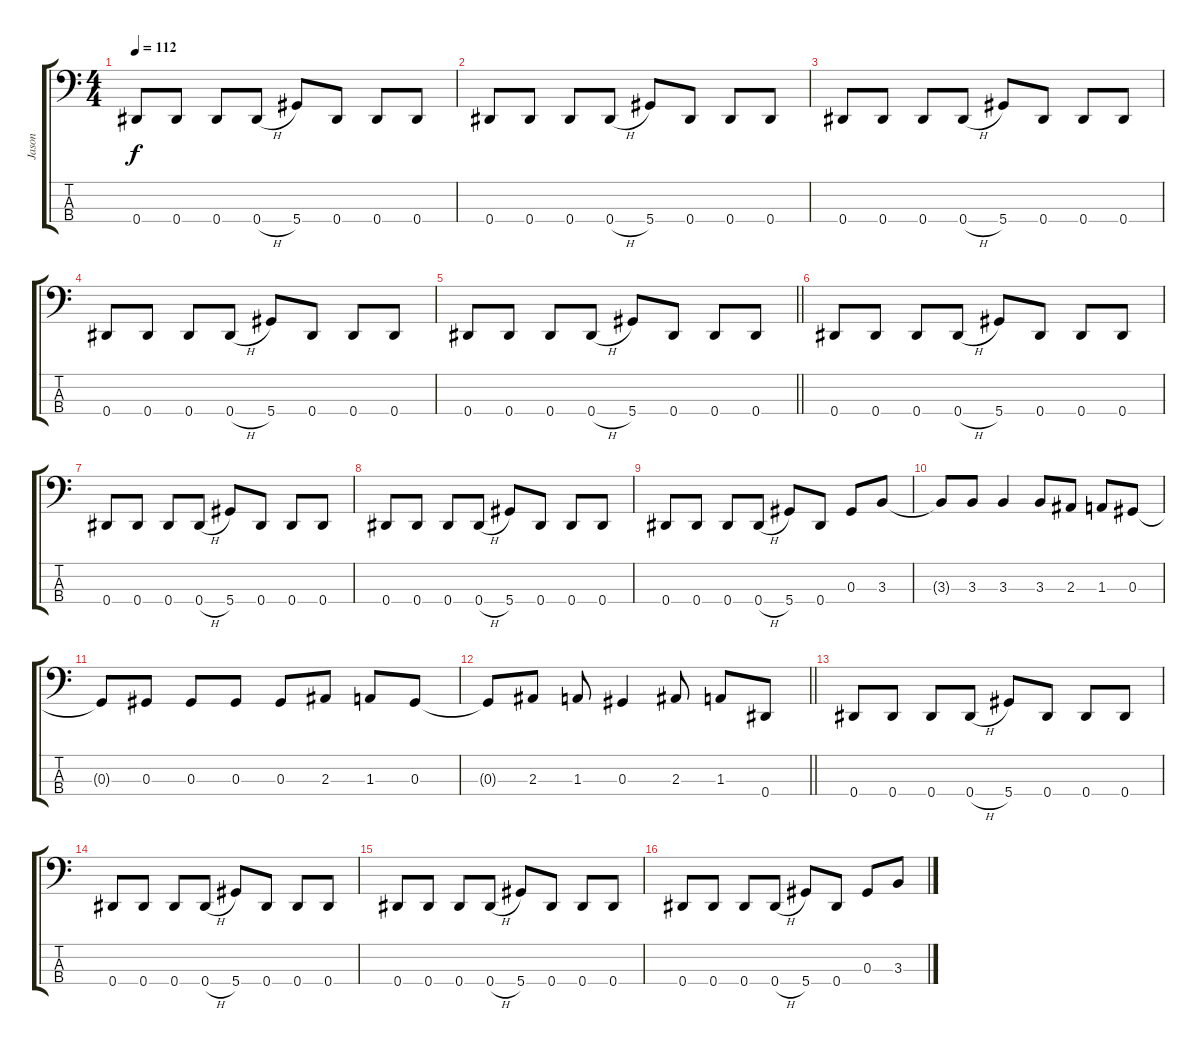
\track ("Jason" "Jason") {instrument electricbassfinger}
\staff {score tabs}
\tuning (Gb2 Db2 Ab1 Eb1) {hide}
\ts (4 4)
\tempo 112
\clef f4
\ks c
0.4.8{dy f} 0.4.8 0.4.8 0.4{h}.8 5.4.8 0.4.8 0.4.8 0.4.8 |
0.4.8 0.4.8 0.4.8 0.4{h}.8 5.4.8 0.4.8 0.4.8 0.4.8 |
0.4.8 0.4.8 0.4.8 0.4{h}.8 5.4.8 0.4.8 0.4.8 0.4.8 |
0.4.8 0.4.8 0.4.8 0.4{h}.8 5.4.8 0.4.8 0.4.8 0.4.8 |
\barLineRight lightlight
0.4.8 0.4.8 0.4.8 0.4{h}.8 5.4.8 0.4.8 0.4.8 0.4.8 |
\section ("" "")
0.4.8 0.4.8 0.4.8 0.4{h}.8 5.4.8 0.4.8 0.4.8 0.4.8 |
0.4.8 0.4.8 0.4.8 0.4{h}.8 5.4.8 0.4.8 0.4.8 0.4.8 |
0.4.8 0.4.8 0.4.8 0.4{h}.8 5.4.8 0.4.8 0.4.8 0.4.8 |
0.4.8 0.4.8 0.4.8 0.4{h}.8 5.4.8 0.4.8 0.3.8 3.3.8 |
3.3{t}.8 3.3.8 3.3.4 3.3.8 2.3.8 1.3.8 0.3.8 |
0.3{t}.8 0.3.8 0.3.8 0.3.8 0.3.8 2.3.8 1.3.8 0.3.8 |
\barLineRight lightlight
0.3{t}.8 2.3.8 1.3.8 0.3.4 2.3.8 1.3.8 0.4.8 |
\section ("" "")
0.4.8 0.4.8 0.4.8 0.4{h}.8 5.4.8 0.4.8 0.4.8 0.4.8 |
0.4.8 0.4.8 0.4.8 0.4{h}.8 5.4.8 0.4.8 0.4.8 0.4.8 |
0.4.8 0.4.8 0.4.8 0.4{h}.8 5.4.8 0.4.8 0.4.8 0.4.8 |
0.4.8 0.4.8 0.4.8 0.4{h}.8 5.4.8 0.4.8 0.3.8 3.3.8
